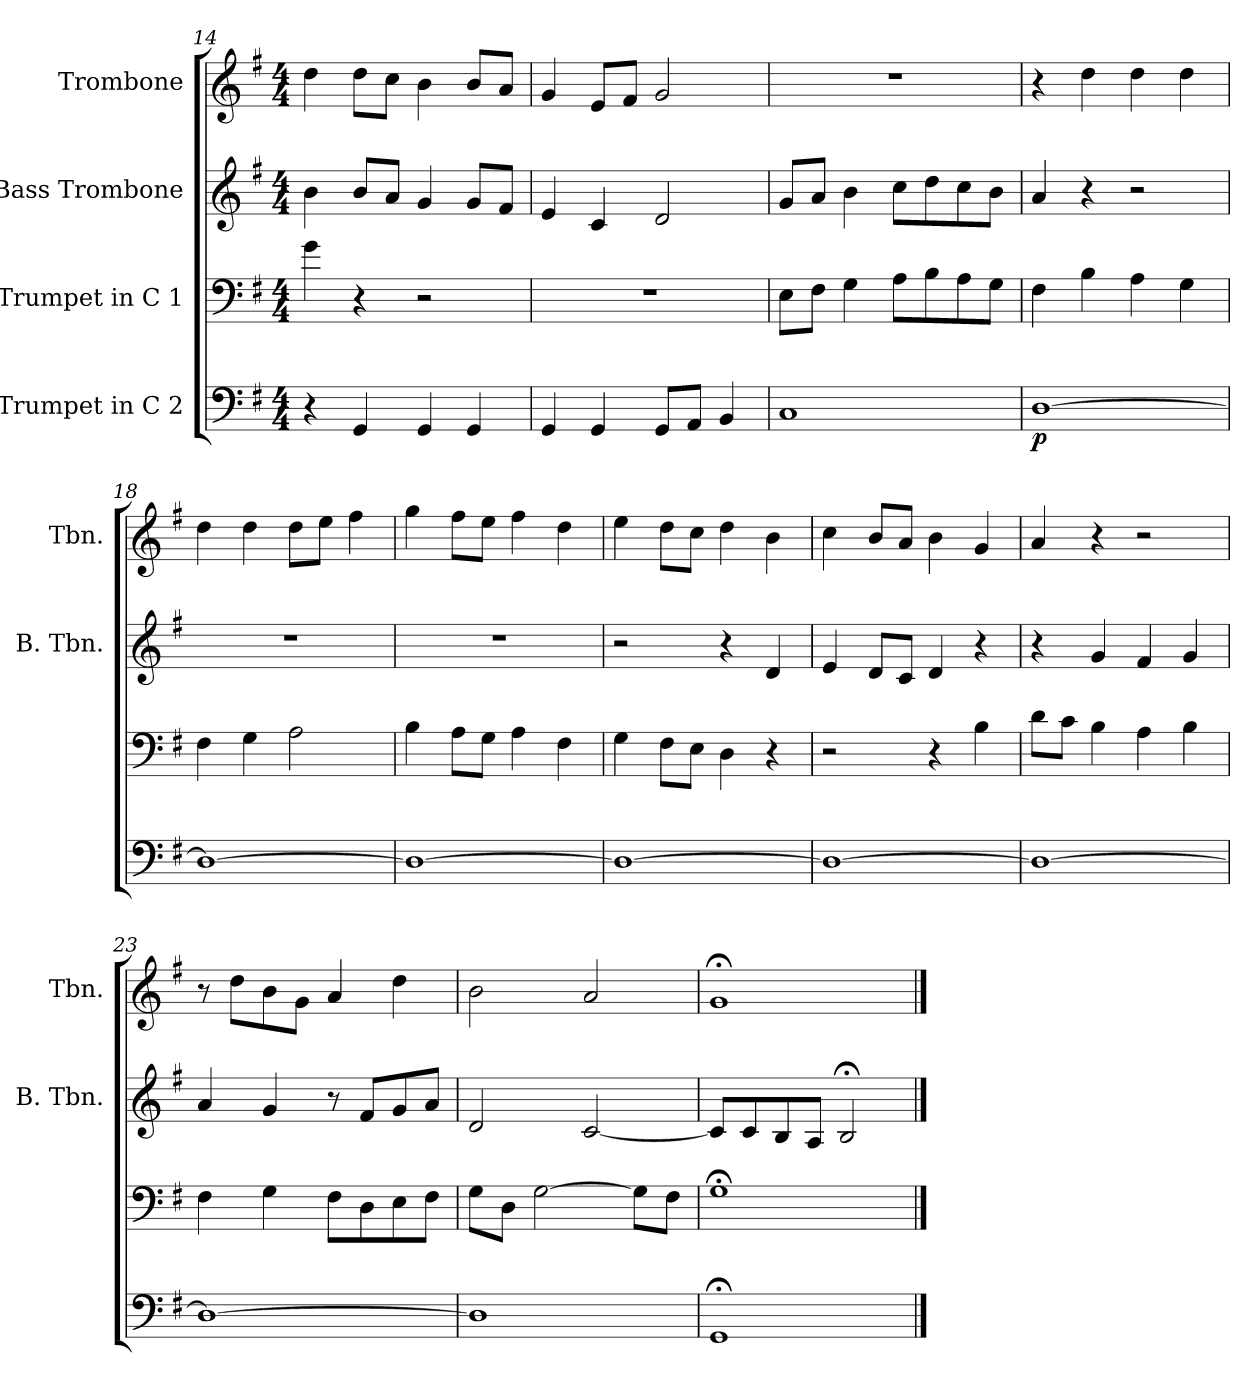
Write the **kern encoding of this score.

**kern	**dynam	**kern	**kern	**kern
*part4	*part4	*part3	*part2	*part1
*staff4	*staff4	*staff3	*staff2	*staff1
*I"Trumpet in C 2	*	*I"Trumpet in C 1	*I"Bass Trombone	*I"Trombone
*	*	*	*I'B. Tbn.	*I'Tbn.
*clefF4	*	*clefF4	*clefG2	*clefG2
*k[f#]	*	*k[f#]	*k[f#]	*k[f#]
*G:	*	*G:	*G:	*G:
*M4/4	*	*M4/4	*M4/4	*M4/4
=14	=14	=14	=14	=14
4r	.	4g\	4b\	4dd\
4GG/	.	4r	8b/L	8dd\L
.	.	.	8a/J	8cc\J
4GG/	.	2r	4g/	4b\
4GG/	.	.	8g/L	8b/L
.	.	.	8f#/J	8a/J
=15	=15	=15	=15	=15
4GG/	.	1r	4e/	4g/
4GG/	.	.	4c/	8e/L
.	.	.	.	8f#/J
8GG/L	.	.	2d/	2g/
8AA/J	.	.	.	.
4BB/	.	.	.	.
!!LO:LB:g=z
=16	=16	=16	=16	=16
1C	.	8E\L	8g/L	1r
.	.	8F#\J	8a/J	.
.	.	4G\	4b\	.
.	.	8A\L	8cc\L	.
.	.	8B\	8dd\	.
.	.	8A\	8cc\	.
.	.	8G\J	8b\J	.
=17	=17	=17	=17	=17
!	!LO:DY:b	!	!	!
[1D	p	4F#\	4a/	4r
.	.	4B\	4r	4dd\
.	.	4A\	2r	4dd\
.	.	4G\	.	4dd\
=18	=18	=18	=18	=18
1D_	.	4F#\	1r	4dd\
.	.	4G\	.	4dd\
.	.	2A\	.	8dd\L
.	.	.	.	8ee\J
.	.	.	.	4ff#\
=19	=19	=19	=19	=19
1D_	.	4B\	1r	4gg\
.	.	8A\L	.	8ff#\L
.	.	8G\J	.	8ee\J
.	.	4A\	.	4ff#\
.	.	4F#\	.	4dd\
=20	=20	=20	=20	=20
1D_	.	4G\	2r	4ee\
.	.	8F#\L	.	8dd\L
.	.	8E\J	.	8cc\J
.	.	4D\	4r	4dd\
.	.	4r	4d/	4b\
!!LO:LB:g=z
=21	=21	=21	=21	=21
1D_	.	2r	4e/	4cc\
.	.	.	8d/L	8b/L
.	.	.	8c/J	8a/J
.	.	4r	4d/	4b\
.	.	4B\	4r	4g/
=22	=22	=22	=22	=22
1D_	.	8d\L	4r	4a/
.	.	8c\J	.	.
.	.	4B\	4g/	4r
.	.	4A\	4f#/	2r
.	.	4B\	4g/	.
=23	=23	=23	=23	=23
1D_	.	4F#\	4a/	8r
.	.	.	.	8dd\L
.	.	4G\	4g/	8b\
.	.	.	.	8g\J
.	.	8F#\L	8r	4a/
.	.	8D\	8f#/L	.
.	.	8E\	8g/	4dd\
.	.	8F#\J	8a/J	.
=24	=24	=24	=24	=24
1D]	.	8G\L	2d/	2b\
.	.	8D\J	.	.
.	.	[2G\	.	.
.	.	.	[2c/	2a/
.	.	8G\L]	.	.
.	.	8F#\J	.	.
=25	=25	=25	=25	=25
1GG;<	.	1G;<	8c/L]	1g;<
.	.	.	8c/	.
.	.	.	8B/	.
.	.	.	8A/J	.
.	.	.	2B;</	.
==	==	==	==	==
*-	*-	*-	*-	*-
